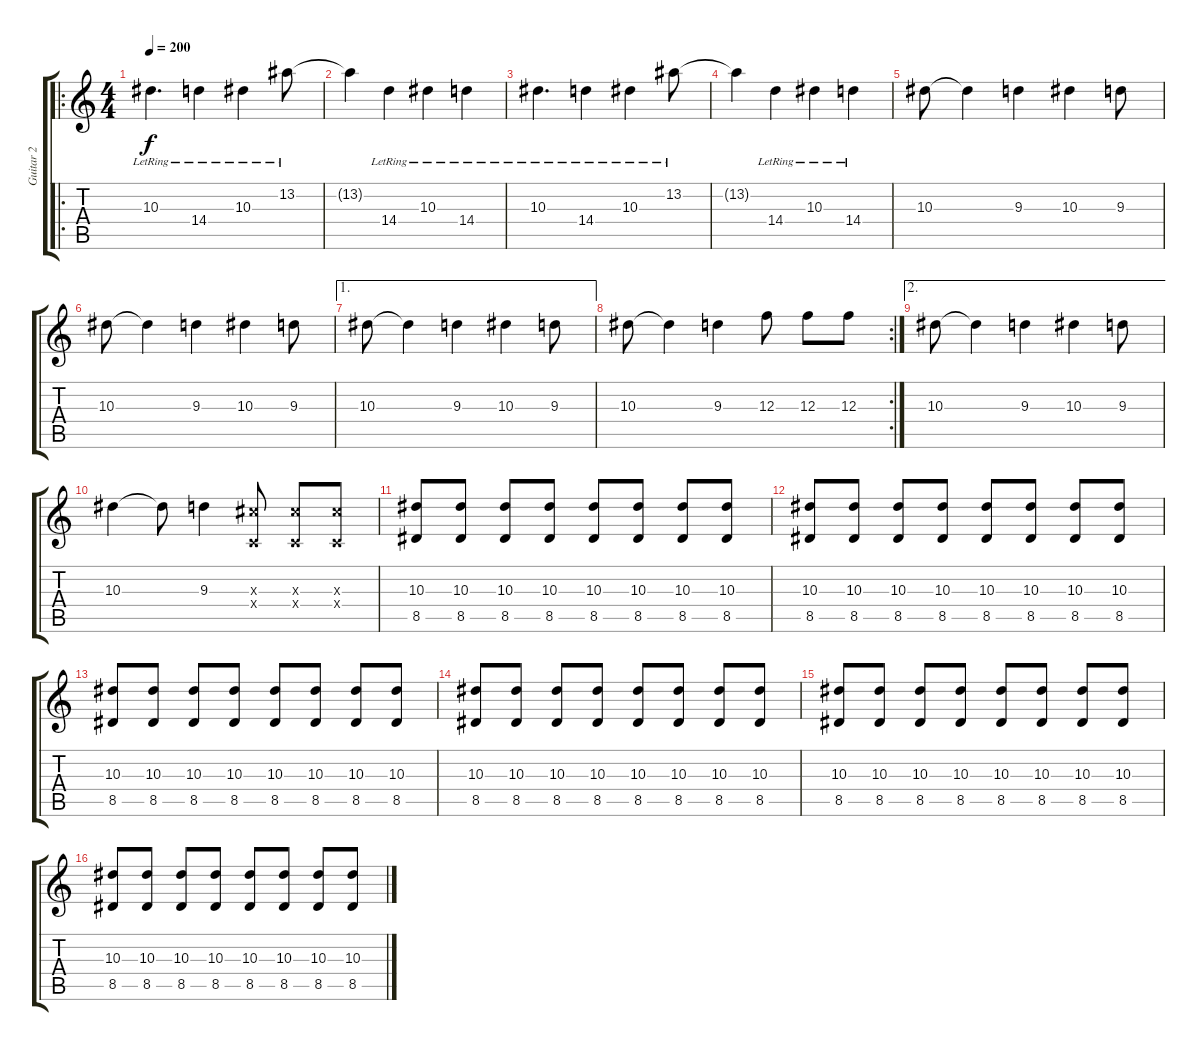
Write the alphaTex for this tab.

\track ("Guitar 2" "Guitar 2") {instrument overdrivenguitar}
\staff {score tabs}
\tuning (D4 A3 F3 C3 G2 C2) {hide}
\ro
\ts (4 4)
\tempo 200
\clef g2
\ks c
10.3{lr}.4{d dy f} 14.4{lr}.4 10.3{lr}.4 13.2{lr}.8 |
13.2{t}.4 14.4{lr}.4 10.3{lr}.4 14.4{lr}.4 |
10.3{lr}.4{d} 14.4{lr}.4 10.3{lr}.4 13.2{lr}.8 |
13.2{t}.4 14.4{lr}.4 10.3{lr}.4 14.4{lr}.4 |
10.3.8 10.3{t}.4 9.3.4 10.3.4 9.3.8 |
10.3.8 10.3{t}.4 9.3.4 10.3.4 9.3.8 |
\ae 1
10.3.8 10.3{t}.4 9.3.4 10.3.4 9.3.8 |
\rc 2
10.3.8 10.3{t}.4 9.3.4 12.3.8 12.3.8 12.3.8 |
\ae 2
10.3.8 10.3{t}.4 9.3.4 10.3.4 9.3.8 |
10.3.4 10.3{t}.8 9.3.4 (8.3{x} 0.4{x}).8 (8.3{x} 0.4{x}).8 (8.3{x} 0.4{x}).8 |
(10.3 8.5).8{volume 10} (10.3 8.5).8 (10.3 8.5).8 (10.3 8.5).8 (10.3 8.5).8 (10.3 8.5).8 (10.3 8.5).8 (10.3 8.5).8 |
(10.3 8.5).8 (10.3 8.5).8 (10.3 8.5).8 (10.3 8.5).8 (10.3 8.5).8 (10.3 8.5).8 (10.3 8.5).8 (10.3 8.5).8 |
(10.3 8.5).8 (10.3 8.5).8 (10.3 8.5).8 (10.3 8.5).8 (10.3 8.5).8 (10.3 8.5).8 (10.3 8.5).8 (10.3 8.5).8 |
(10.3 8.5).8 (10.3 8.5).8 (10.3 8.5).8 (10.3 8.5).8 (10.3 8.5).8 (10.3 8.5).8 (10.3 8.5).8 (10.3 8.5).8 |
(10.3 8.5).8 (10.3 8.5).8 (10.3 8.5).8 (10.3 8.5).8 (10.3 8.5).8 (10.3 8.5).8 (10.3 8.5).8 (10.3 8.5).8 |
(10.3 8.5).8 (10.3 8.5).8 (10.3 8.5).8 (10.3 8.5).8 (10.3 8.5).8 (10.3 8.5).8 (10.3 8.5).8 (10.3 8.5).8
